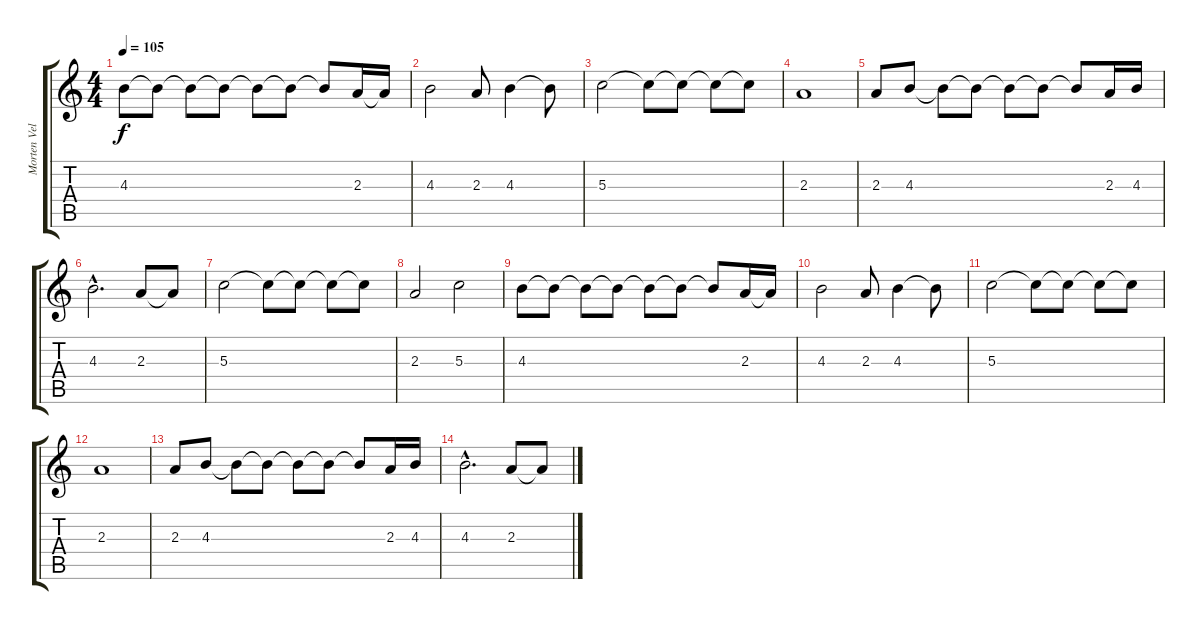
\track ("Morten Veland" "Morten Vel") {instrument acousticguitarsteel}
\staff {score tabs}
\tuning (E4 B3 G3 D3 A2 E2) {hide}
\ts (4 4)
\tempo 105
\clef g2
\ks c
4.3.8{dy f} 4.3{t}.8 4.3{t}.8 4.3{t}.8 4.3{t}.8 4.3{t}.8 4.3{t}.8 2.3.16 2.3{t}.16 |
4.3.2 2.3.8 4.3.4 4.3{t}.8 |
5.3.2{instrument distortionguitar} 5.3{t}.8 5.3{t}.8 5.3{t}.8 5.3{t}.8 |
2.3.1 |
2.3.8 4.3.8 4.3{t}.8 4.3{t}.8 4.3{t}.8 4.3{t}.8 4.3{t}.8 2.3.16 4.3.16 |
4.3{hac}.2{d} 2.3.8 2.3{t}.8 |
5.3.2{volume 8 instrument distortionguitar} 5.3{t}.8 5.3{t}.8 5.3{t}.8 5.3{t}.8 |
2.3.2 5.3.2 |
4.3.8 4.3{t}.8 4.3{t}.8 4.3{t}.8 4.3{t}.8 4.3{t}.8 4.3{t}.8 2.3.16 2.3{t}.16 |
4.3.2 2.3.8 4.3.4 4.3{t}.8 |
5.3.2{volume 0} 5.3{t}.8 5.3{t}.8 5.3{t}.8 5.3{t}.8 |
2.3.1 |
2.3.8 4.3.8 4.3{t}.8 4.3{t}.8 4.3{t}.8 4.3{t}.8 4.3{t}.8 2.3.16 4.3.16 |
4.3{hac}.2{d} 2.3.8 2.3{t}.8
